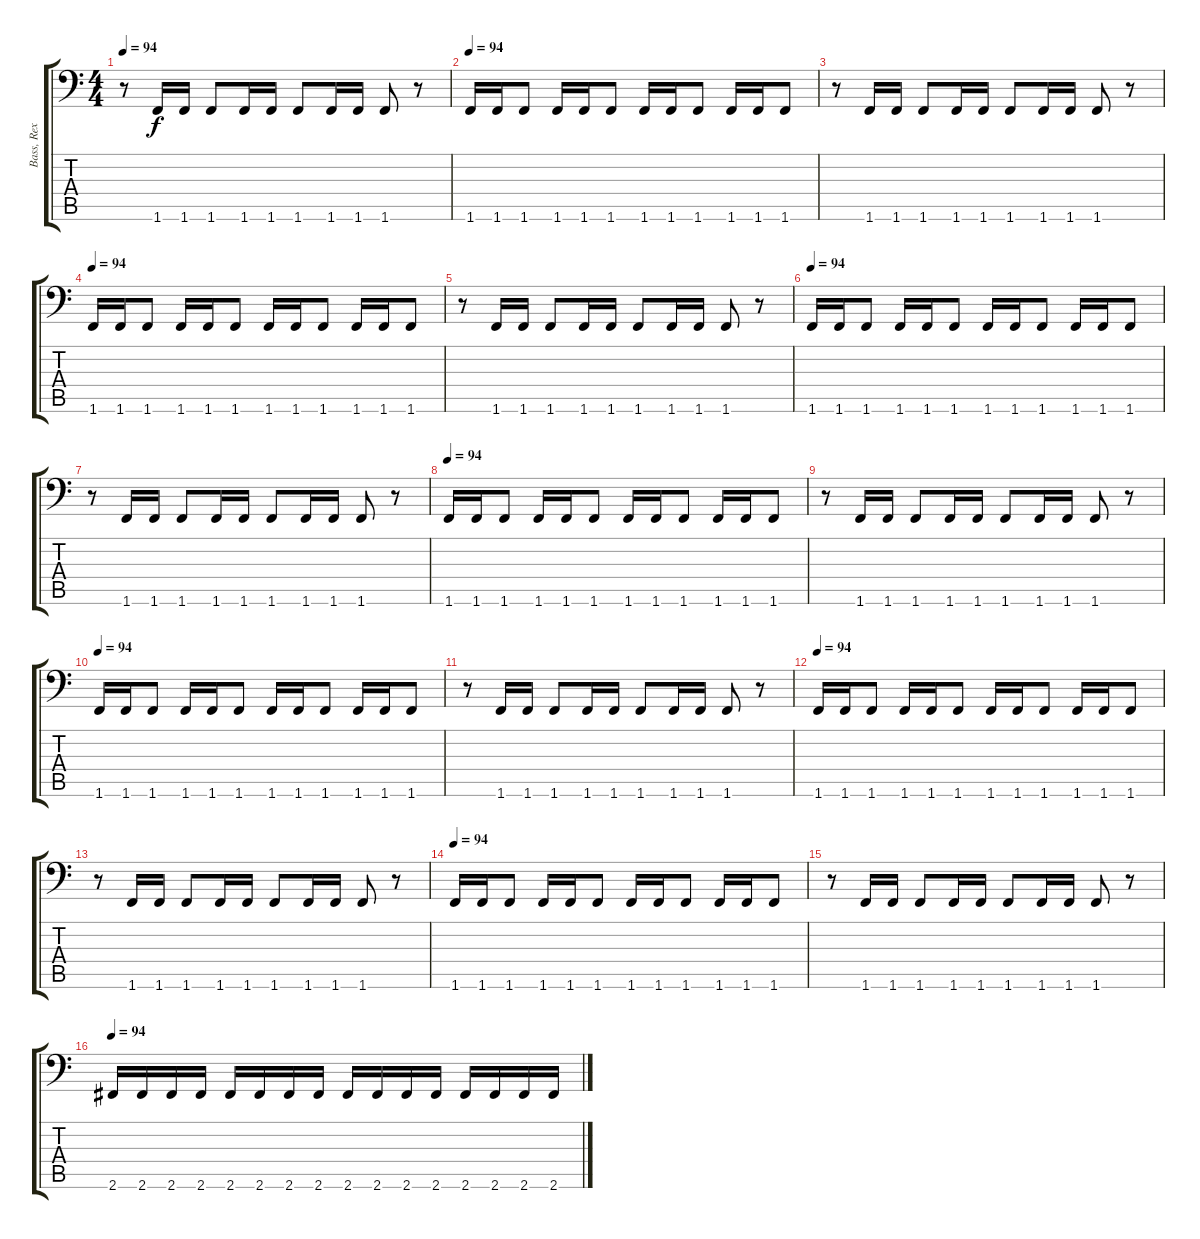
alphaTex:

\track ("Bass, Rex" "Bass, Rex") {instrument electricbasspick}
\staff {score tabs}
\tuning (E3 B2 G2 D2 A1 E1) {hide}
\ts (4 4)
\tempo 94
\clef f4
\ks c
r.8{dy f} 1.6.16 1.6.16 1.6.8 1.6.16 1.6.16 1.6.8 1.6.16 1.6.16 1.6.8 r.8 |
\tempo 94
1.6.16 1.6.16 1.6.8 1.6.16 1.6.16 1.6.8 1.6.16 1.6.16 1.6.8 1.6.16 1.6.16 1.6.8 |
r.8 1.6.16 1.6.16 1.6.8 1.6.16 1.6.16 1.6.8 1.6.16 1.6.16 1.6.8 r.8 |
\tempo 94
1.6.16 1.6.16 1.6.8 1.6.16 1.6.16 1.6.8 1.6.16 1.6.16 1.6.8 1.6.16 1.6.16 1.6.8 |
r.8 1.6.16 1.6.16 1.6.8 1.6.16 1.6.16 1.6.8 1.6.16 1.6.16 1.6.8 r.8 |
\tempo 94
1.6.16 1.6.16 1.6.8 1.6.16 1.6.16 1.6.8 1.6.16 1.6.16 1.6.8 1.6.16 1.6.16 1.6.8 |
r.8 1.6.16 1.6.16 1.6.8 1.6.16 1.6.16 1.6.8 1.6.16 1.6.16 1.6.8 r.8 |
\tempo 94
1.6.16 1.6.16 1.6.8 1.6.16 1.6.16 1.6.8 1.6.16 1.6.16 1.6.8 1.6.16 1.6.16 1.6.8 |
r.8 1.6.16 1.6.16 1.6.8 1.6.16 1.6.16 1.6.8 1.6.16 1.6.16 1.6.8 r.8 |
\tempo 94
1.6.16 1.6.16 1.6.8 1.6.16 1.6.16 1.6.8 1.6.16 1.6.16 1.6.8 1.6.16 1.6.16 1.6.8 |
r.8 1.6.16 1.6.16 1.6.8 1.6.16 1.6.16 1.6.8 1.6.16 1.6.16 1.6.8 r.8 |
\tempo 94
1.6.16 1.6.16 1.6.8 1.6.16 1.6.16 1.6.8 1.6.16 1.6.16 1.6.8 1.6.16 1.6.16 1.6.8 |
r.8 1.6.16 1.6.16 1.6.8 1.6.16 1.6.16 1.6.8 1.6.16 1.6.16 1.6.8 r.8 |
\tempo 94
1.6.16 1.6.16 1.6.8 1.6.16 1.6.16 1.6.8 1.6.16 1.6.16 1.6.8 1.6.16 1.6.16 1.6.8 |
r.8 1.6.16 1.6.16 1.6.8 1.6.16 1.6.16 1.6.8 1.6.16 1.6.16 1.6.8 r.8 |
\tempo 94
2.6.16 2.6.16 2.6.16 2.6.16 2.6.16 2.6.16 2.6.16 2.6.16 2.6.16 2.6.16 2.6.16 2.6.16 2.6.16 2.6.16 2.6.16 2.6.16
